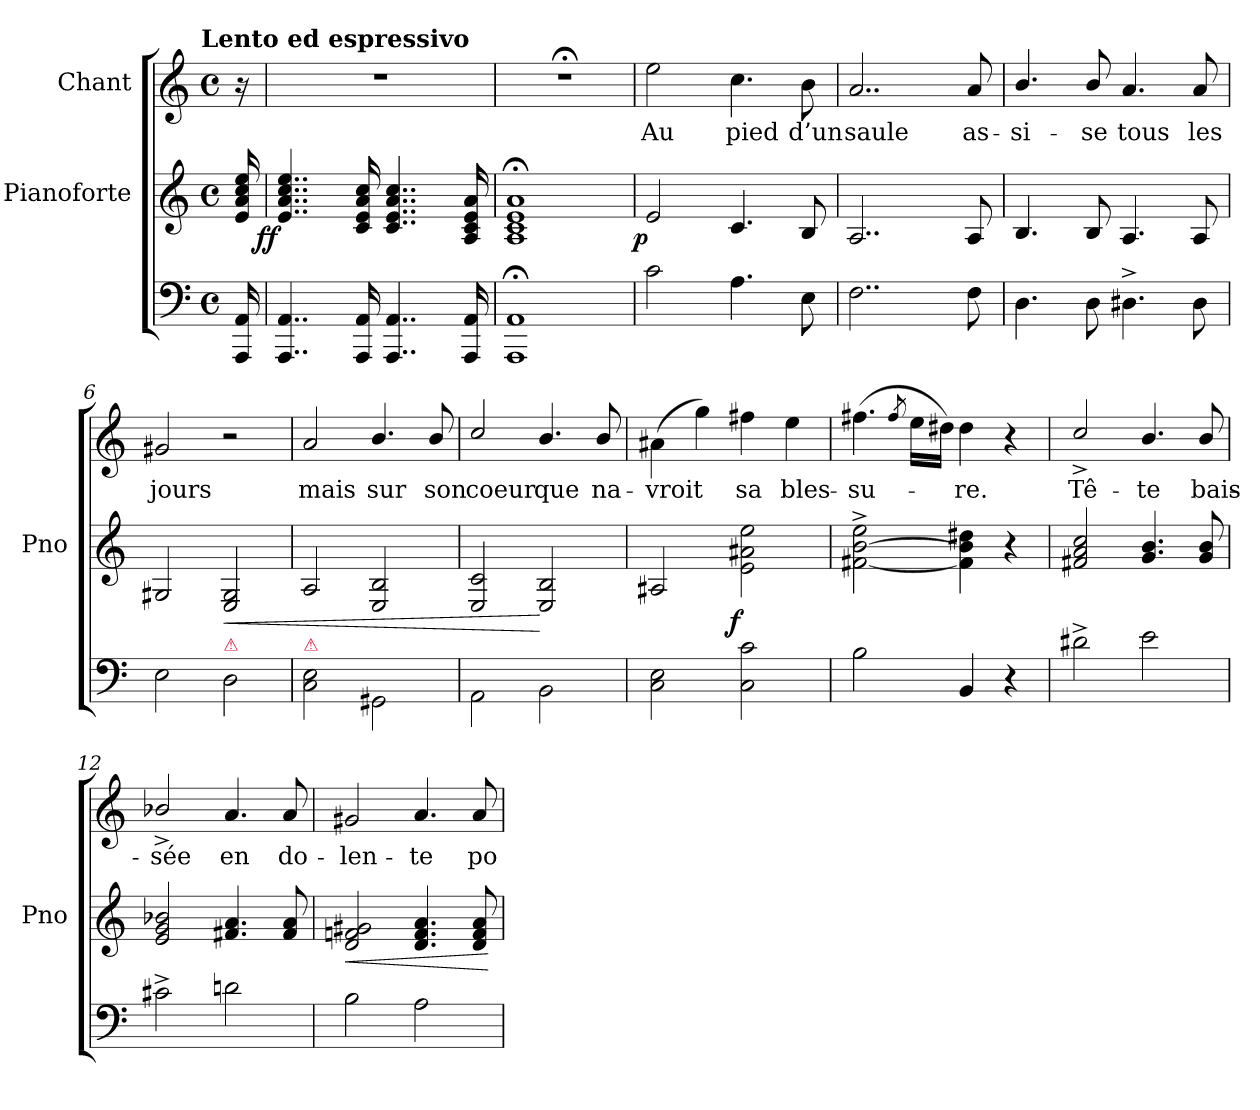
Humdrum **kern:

**kern	**kern	**dynam	**kern	**text
*part3	*part2	*part2	*part1	*part1
*staff3	*staff2	*staff2	*staff1	*staff1
*	*I"Pianoforte	*	*I"Chant	*
*	*I'Pno	*	*	*
*clefF4	*clefG2	*	*clefG2	*
*k[]	*k[]	*	*k[]	*
!!LO:TX:omd:t=Lento ed espressivo
*M4/4	*M4/4	*	*M4/4	*
*met(c)	*met(c)	*	*met(c)	*
*MM52	*MM52	*	*MM52	*
=	=	=	=	=
16AAA/ 16AA/	16e/ 16a/ 16cc/ 16ee/	.	16r	.
=1	=1	=1	=1	=1
!	!	!LO:DY:rj	!	!
4..AAA/ 4..AA/	4..e/ 4..a/ 4..cc/ 4..ee/	ff	1r	.
16AAA/ 16AA/	16c/ 16e/ 16a/ 16cc/	.	.	.
4..AAA/ 4..AA/	4..c/ 4..e/ 4..a/ 4..cc/	.	.	.
16AAA/ 16AA/	16A/ 16c/ 16e/ 16a/	.	.	.
=2	=2	=2	=2	=2
1AAA;</ 1AA;</	1A;</ 1c;</ 1e;</ 1a;</	.	1r;<	.
=3	=3	=3	=3	=3
!	!	!LO:DY:rj	!	!
2c\	2e/	p	2ee\	Au
4.A\	4.c/	.	4.cc\	pied
8E\	8B/	.	8b\	d’un
=4	=4	=4	=4	=4
2..F\	2..A/	.	2..a/	saule
8F\	8A/	.	8a/	as-
=5	=5	=5	=5	=5
4.D\	4.B/	.	4.b/	-si-
8D\	8B/	.	8b/	-se
4.D#X^\	4.A/	.	4.a/	tous
8D#\	8A/	.	8a/	les
=6	=6	=6	=6	=6
2E\	2G#X/	.	2g#X/	jours
!	!LO:TX:b:color=crimson:t=⚠	!	!	!
!	!	!LO:HP:b	!	!
2D\	2E/ 2G#/	<	2r	.
=7	=7	=7	=7	=7
!LO:TX:a:color=crimson:t=⚠	!	!	!	!
2C\ 2E\	2A/	.	2a/	mais
2GG#X\	2E/ 2B/	.	4.b/	sur
.	.	.	8b/	son
=8	=8	=8	=8	=8
2AA\	2E/ 2c/	.	2cc/	coeur
2BB\	2E/ 2B/	[	4.b/	que
.	.	.	8b/	na-
=9	=9	=9	=9	=9
2C\ 2E\	2A#X/	.	(4a#X\	-vroit
.	.	.	4gg\)	.
!	!	!LO:DY:rj	!	!
2C\ 2c\	2e\ 2a#X\ 2ee\	f	4ff#X\	sa
.	.	.	4ee\	bles-
=10	=10	=10	=10	=10
2B\	[2f#X^\ [2b^\ 2ee^\	.	(4.ff#X\	-su-
.	.	.	8qff#/	.
.	.	.	16ee\LL	.
.	.	.	16dd#X\JJ)	.
4BB/	4f#]\ 4b]\ 4dd#X\	.	4dd#\	-re.
4r	4r	.	4r	.
=11	=11	=11	=11	=11
2d#X^\	2f#X/ 2a/ 2cc/	.	2cc^>/	Tê-
2e\	4.g/ 4.b/	.	4.b/	-te
.	8g/ 8b/	.	8b/	bais-
=12	=12	=12	=12	=12
2c#X^\	2e/ 2g/ 2b-X/	.	2b-X^>/	-sée
2dn\	4.f#X/ 4.a/	.	4.a/	en
.	8f#/ 8a/	.	8a/	do-
=13	=13	=13	=13	=13
!	!	!LO:HP:b	!	!
2B\	2d/ 2fn/ 2g#X/	<	2g#X/	-len-
2A\	4.d/ 4.f/ 4.a/	.	4.a/	-te
.	8d/ 8f/ 8a/	.	8a/	po-
.	.	[	.	.
=	=	=	=	=
*-	*-	*-	*-	*-
